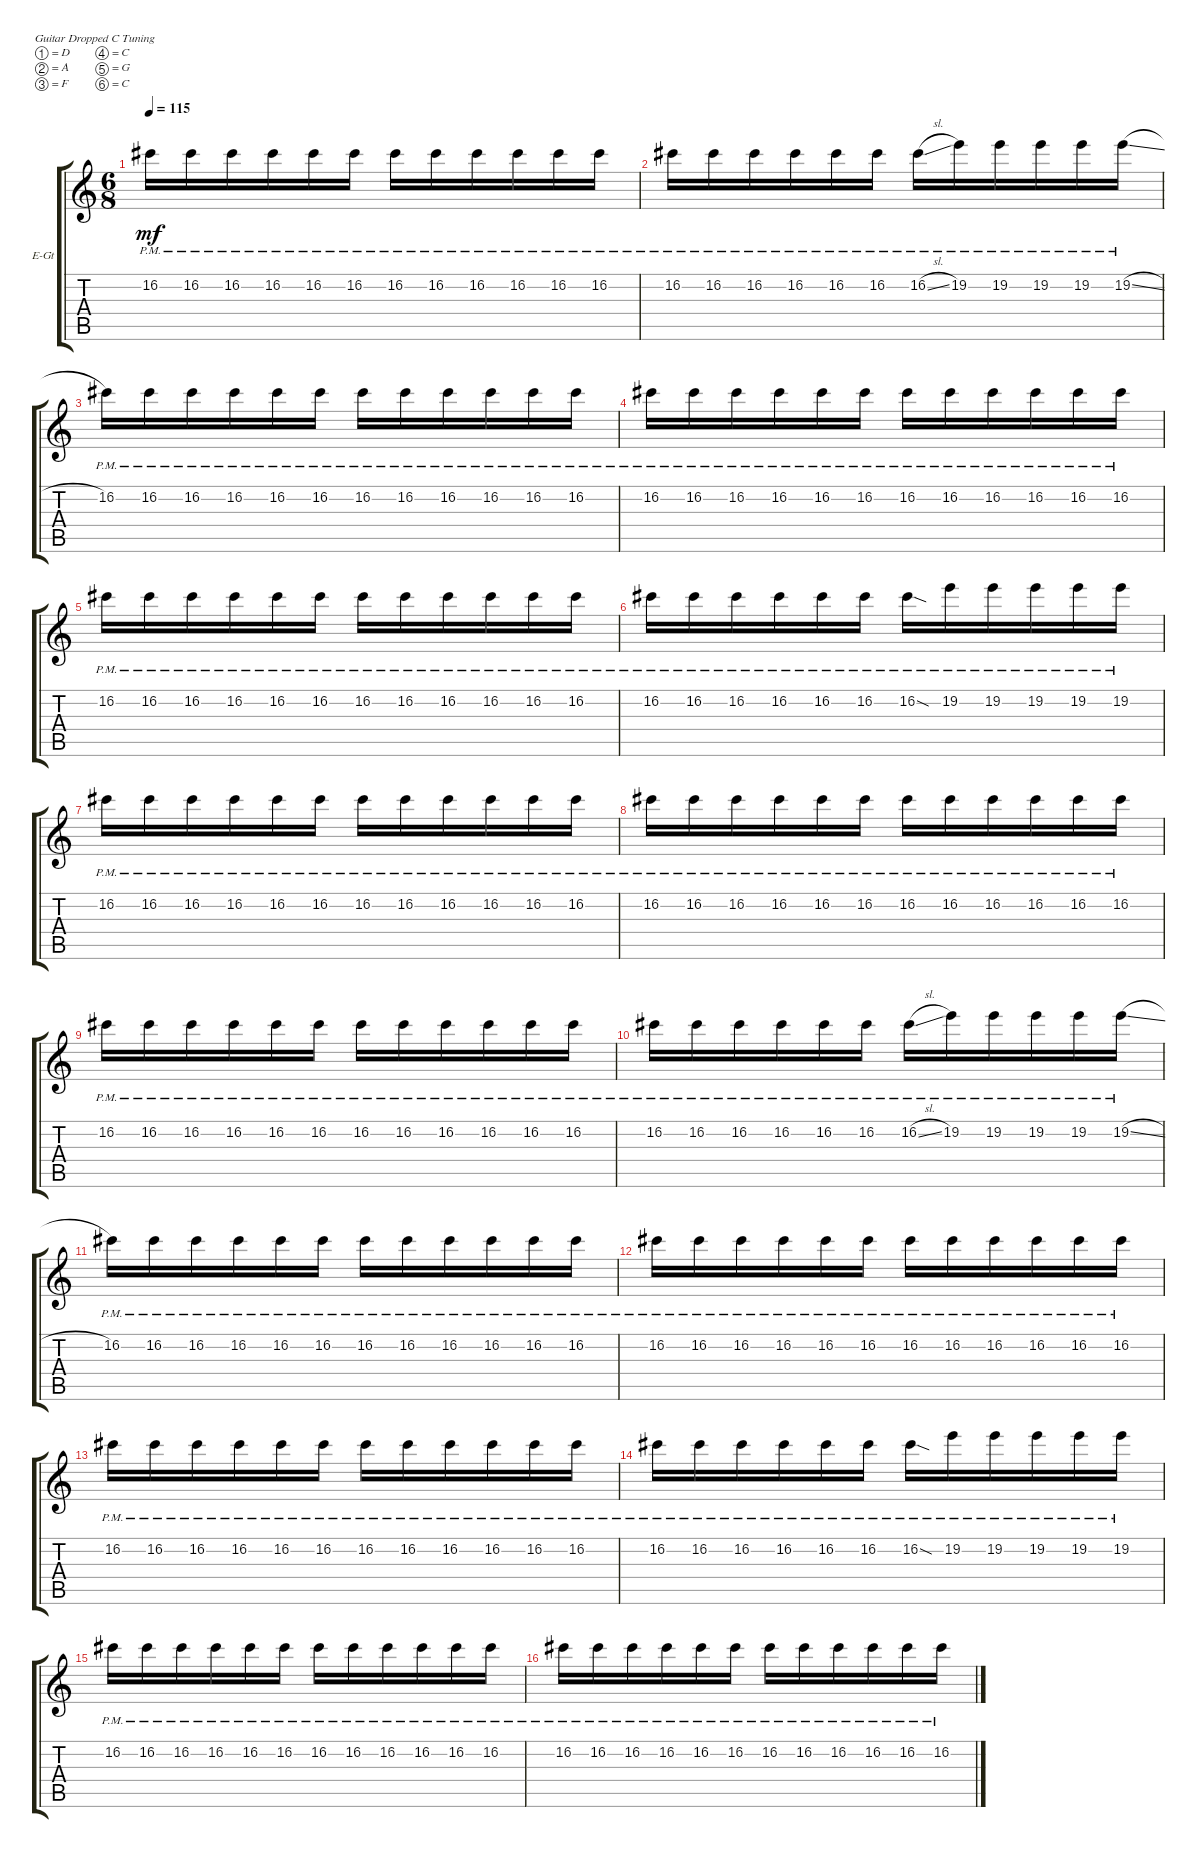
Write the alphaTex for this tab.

\bracketExtendMode groupsimilarinstruments
\firstSystemTrackNameOrientation horizontal
\otherSystemsTrackNameOrientation horizontal
\track ("Effect Guitar" "E-Gt") {instrument overdrivenguitar}
\staff {score tabs}
\tuning (D4 A3 F3 C3 G2 C2)
\ts (6 8)
\tempo 115
\clef g2
\ks c
16.2{pm}.16{dy mf} 16.2{pm}.16 16.2{pm}.16 16.2{pm}.16 16.2{pm}.16 16.2{pm}.16 16.2{pm}.16 16.2{pm}.16 16.2{pm}.16 16.2{pm}.16 16.2{pm}.16 16.2{pm}.16 |
16.2{pm}.16 16.2{pm}.16 16.2{pm}.16 16.2{pm}.16 16.2{pm}.16 16.2{pm}.16 16.2{sl pm}.16 19.2{pm}.16 19.2{pm}.16 19.2{pm}.16 19.2{pm}.16 19.2{sl pm}.16 |
16.2{pm}.16 16.2{pm}.16 16.2{pm}.16 16.2{pm}.16 16.2{pm}.16 16.2{pm}.16 16.2{pm}.16 16.2{pm}.16 16.2{pm}.16 16.2{pm}.16 16.2{pm}.16 16.2{pm}.16 |
16.2{pm}.16 16.2{pm}.16 16.2{pm}.16 16.2{pm}.16 16.2{pm}.16 16.2{pm}.16 16.2{pm}.16 16.2{pm}.16 16.2{pm}.16 16.2{pm}.16 16.2{pm}.16 16.2{pm}.16 |
16.2{pm}.16 16.2{pm}.16 16.2{pm}.16 16.2{pm}.16 16.2{pm}.16 16.2{pm}.16 16.2{pm}.16 16.2{pm}.16 16.2{pm}.16 16.2{pm}.16 16.2{pm}.16 16.2{pm}.16 |
16.2{pm}.16 16.2{pm}.16 16.2{pm}.16 16.2{pm}.16 16.2{pm}.16 16.2{pm}.16 16.2{sod pm}.16 19.2{pm}.16 19.2{pm}.16 19.2{pm}.16 19.2{pm}.16 19.2{pm}.16 |
16.2{pm}.16 16.2{pm}.16 16.2{pm}.16 16.2{pm}.16 16.2{pm}.16 16.2{pm}.16 16.2{pm}.16 16.2{pm}.16 16.2{pm}.16 16.2{pm}.16 16.2{pm}.16 16.2{pm}.16 |
16.2{pm}.16 16.2{pm}.16 16.2{pm}.16 16.2{pm}.16 16.2{pm}.16 16.2{pm}.16 16.2{pm}.16 16.2{pm}.16 16.2{pm}.16 16.2{pm}.16 16.2{pm}.16 16.2{pm}.16 |
16.2{pm}.16 16.2{pm}.16 16.2{pm}.16 16.2{pm}.16 16.2{pm}.16 16.2{pm}.16 16.2{pm}.16 16.2{pm}.16 16.2{pm}.16 16.2{pm}.16 16.2{pm}.16 16.2{pm}.16 |
16.2{pm}.16 16.2{pm}.16 16.2{pm}.16 16.2{pm}.16 16.2{pm}.16 16.2{pm}.16 16.2{sl pm}.16 19.2{pm}.16 19.2{pm}.16 19.2{pm}.16 19.2{pm}.16 19.2{sl pm}.16 |
16.2{pm}.16 16.2{pm}.16 16.2{pm}.16 16.2{pm}.16 16.2{pm}.16 16.2{pm}.16 16.2{pm}.16 16.2{pm}.16 16.2{pm}.16 16.2{pm}.16 16.2{pm}.16 16.2{pm}.16 |
16.2{pm}.16 16.2{pm}.16 16.2{pm}.16 16.2{pm}.16 16.2{pm}.16 16.2{pm}.16 16.2{pm}.16 16.2{pm}.16 16.2{pm}.16 16.2{pm}.16 16.2{pm}.16 16.2{pm}.16 |
16.2{pm}.16 16.2{pm}.16 16.2{pm}.16 16.2{pm}.16 16.2{pm}.16 16.2{pm}.16 16.2{pm}.16 16.2{pm}.16 16.2{pm}.16 16.2{pm}.16 16.2{pm}.16 16.2{pm}.16 |
16.2{pm}.16 16.2{pm}.16 16.2{pm}.16 16.2{pm}.16 16.2{pm}.16 16.2{pm}.16 16.2{sod pm}.16 19.2{pm}.16 19.2{pm}.16 19.2{pm}.16 19.2{pm}.16 19.2{pm}.16 |
16.2{pm}.16 16.2{pm}.16 16.2{pm}.16 16.2{pm}.16 16.2{pm}.16 16.2{pm}.16 16.2{pm}.16 16.2{pm}.16 16.2{pm}.16 16.2{pm}.16 16.2{pm}.16 16.2{pm}.16 |
16.2{pm}.16 16.2{pm}.16 16.2{pm}.16 16.2{pm}.16 16.2{pm}.16 16.2{pm}.16 16.2{pm}.16 16.2{pm}.16 16.2{pm}.16 16.2{pm}.16 16.2{pm}.16 16.2{pm}.16
